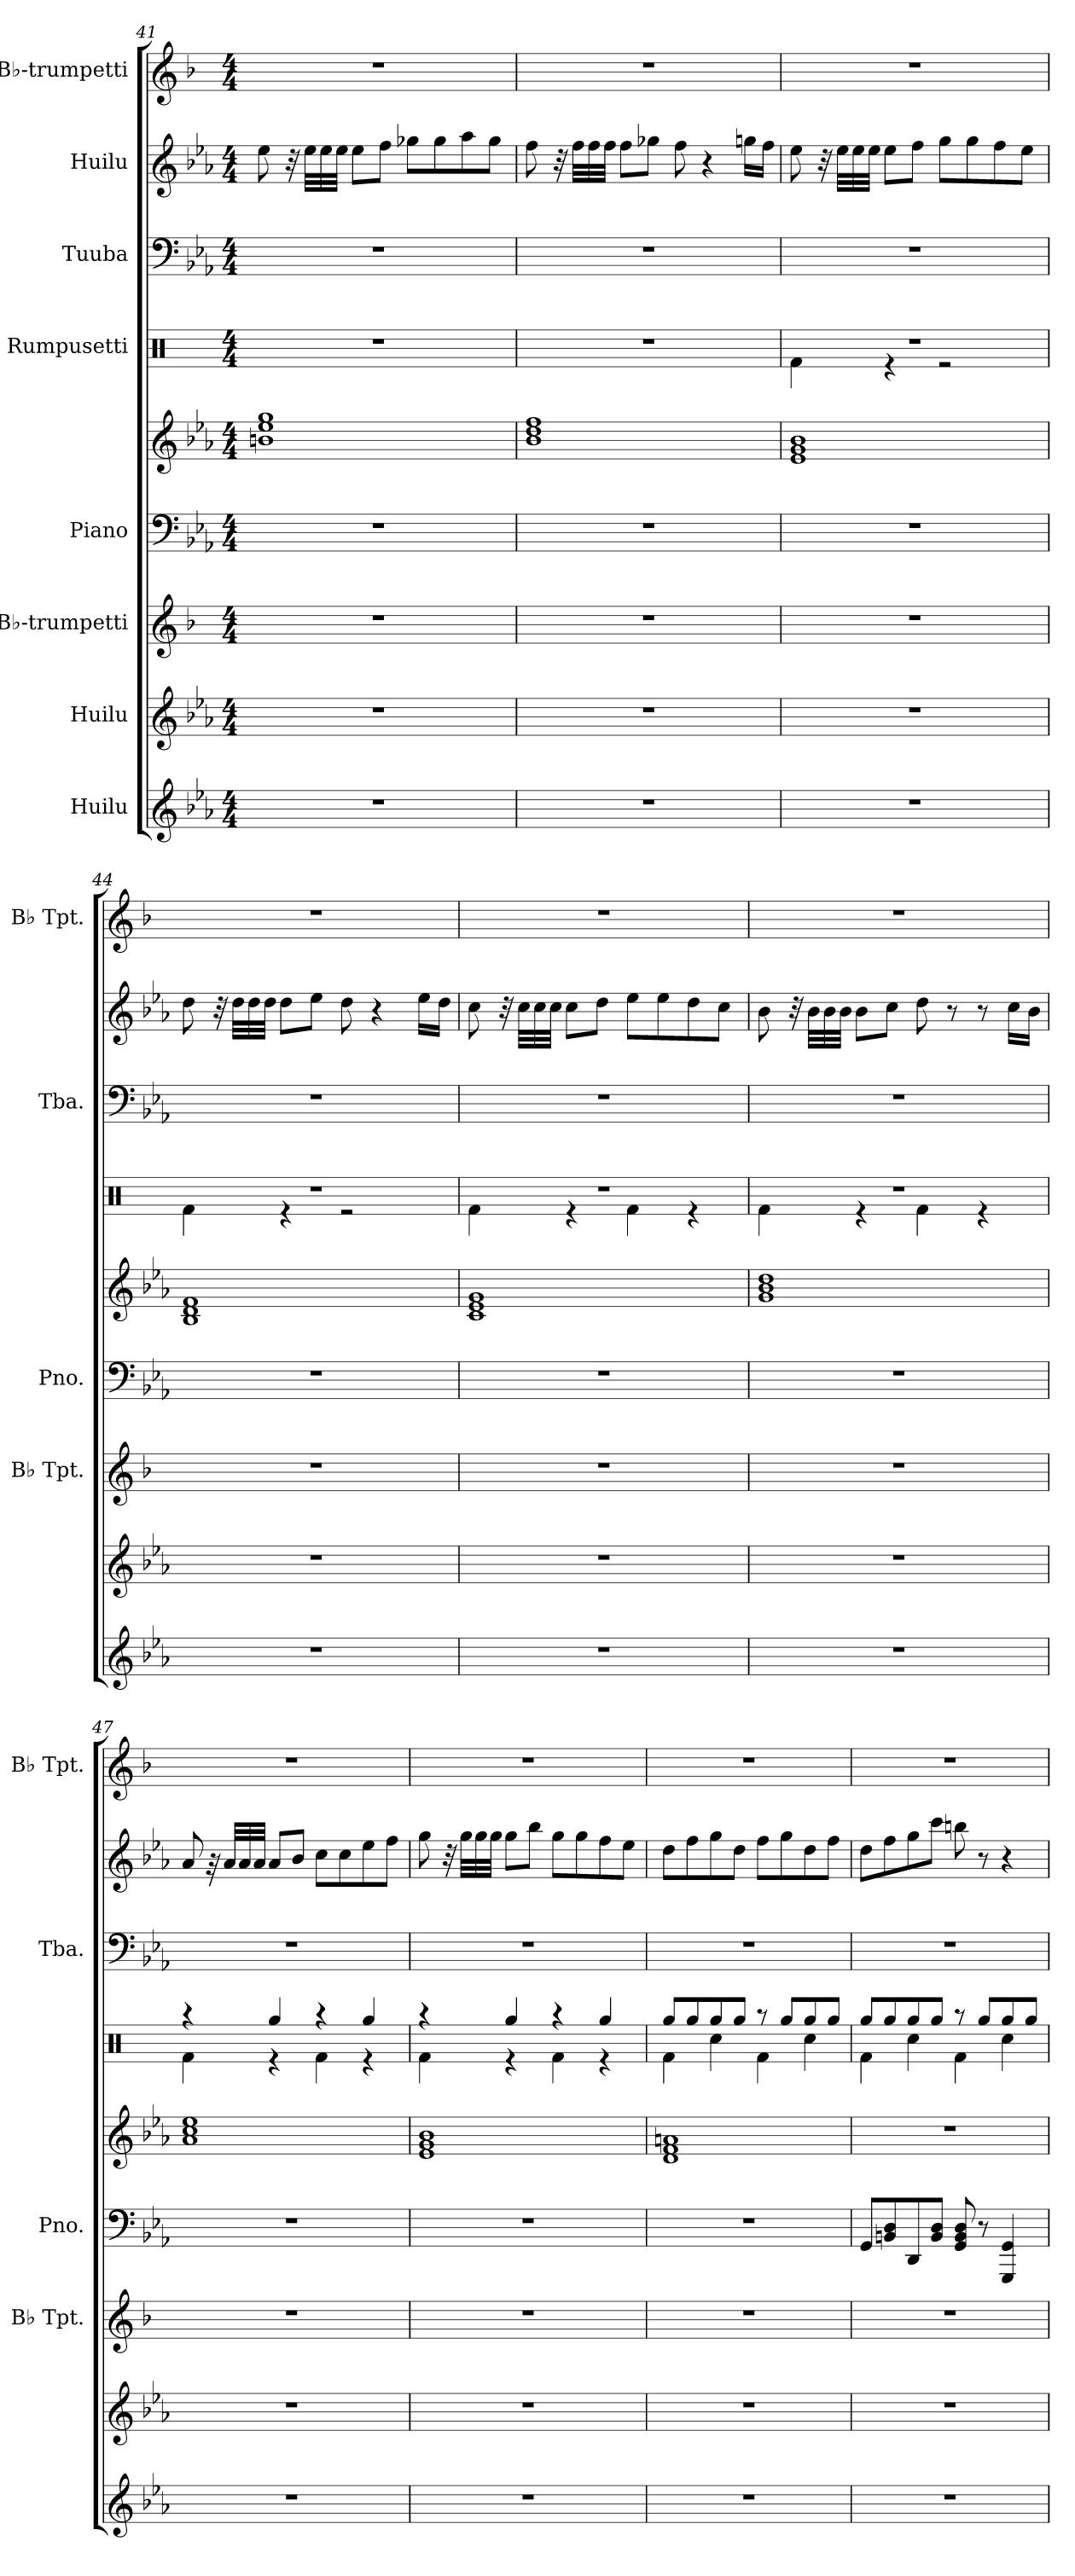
**kern	**kern	**kern	**kern	**kern	**kern	**kern	**kern	**kern
*part8	*part7	*part6	*part5	*part5	*part4	*part3	*part2	*part1
*staff9	*staff8	*staff7	*staff6	*staff5	*staff4	*staff3	*staff2	*staff1
*I"Huilu	*I"Huilu	*I"B♭-trumpetti	*I"Piano	*	*I"Rumpusetti	*I"Tuuba	*I"Huilu	*I"B♭-trumpetti
*	*	*I'B♭ Tpt.	*I'Pno.	*	*	*I'Tba.	*	*I'B♭ Tpt.
!!LO:PB:g=z
*clefG2	*clefG2	*clefG2	*clefF4	*clefG2	*clefX	*clefF4	*clefG2	*clefG2
*	*	*ITrd1c2	*	*	*	*	*	*ITrd1c2
*k[b-e-a-]	*k[b-e-a-]	*k[b-e-a-]	*k[b-e-a-]	*k[b-e-a-]	*k[]	*k[b-e-a-]	*k[b-e-a-]	*k[b-e-a-]
*M4/4	*M4/4	*M4/4	*M4/4	*M4/4	*M4/4	*M4/4	*M4/4	*M4/4
=41	=41	=41	=41	=41	=41	=41	=41	=41
1r	1r	1r	1r	1bn 1ee- 1gg	1r	1r	8ee-\	1r
.	.	.	.	.	.	.	32r	.
.	.	.	.	.	.	.	32ee-\LLL	.
.	.	.	.	.	.	.	32ee-\	.
.	.	.	.	.	.	.	32ee-\JJJ	.
.	.	.	.	.	.	.	8ee-\L	.
.	.	.	.	.	.	.	8ff\J	.
.	.	.	.	.	.	.	8gg-X\L	.
.	.	.	.	.	.	.	8gg-\	.
.	.	.	.	.	.	.	8aa-\	.
.	.	.	.	.	.	.	8gg-\J	.
=42	=42	=42	=42	=42	=42	=42	=42	=42
1r	1r	1r	1r	1b- 1dd 1ff	1r	1r	8ff\	1r
.	.	.	.	.	.	.	32r	.
.	.	.	.	.	.	.	32ff\LLL	.
.	.	.	.	.	.	.	32ff\	.
.	.	.	.	.	.	.	32ff\JJJ	.
.	.	.	.	.	.	.	8ff\L	.
.	.	.	.	.	.	.	8gg-X\J	.
.	.	.	.	.	.	.	8ff\	.
.	.	.	.	.	.	.	4r	.
.	.	.	.	.	.	.	16ggn\LL	.
.	.	.	.	.	.	.	16ff\JJ	.
=43	=43	=43	=43	=43	=43	=43	=43	=43
*	*	*	*	*	*^	*	*	*
1r	1r	1r	1r	1e- 1g 1b-	1r	4Rf\	1r	8ee-\	1r
.	.	.	.	.	.	.	.	32r	.
.	.	.	.	.	.	.	.	32ee-\LLL	.
.	.	.	.	.	.	.	.	32ee-\	.
.	.	.	.	.	.	.	.	32ee-\JJJ	.
.	.	.	.	.	.	4r	.	8ee-\L	.
.	.	.	.	.	.	.	.	8ff\J	.
.	.	.	.	.	.	2r	.	8gg\L	.
.	.	.	.	.	.	.	.	8gg\	.
.	.	.	.	.	.	.	.	8ff\	.
.	.	.	.	.	.	.	.	8ee-\J	.
!!LO:PB:g=z
=44	=44	=44	=44	=44	=44	=44	=44	=44	=44
1r	1r	1r	1r	1B- 1d 1f	1r	4Rf\	1r	8dd\	1r
.	.	.	.	.	.	.	.	32r	.
.	.	.	.	.	.	.	.	32dd\LLL	.
.	.	.	.	.	.	.	.	32dd\	.
.	.	.	.	.	.	.	.	32dd\JJJ	.
.	.	.	.	.	.	4r	.	8dd\L	.
.	.	.	.	.	.	.	.	8ee-\J	.
.	.	.	.	.	.	2r	.	8dd\	.
.	.	.	.	.	.	.	.	4r	.
.	.	.	.	.	.	.	.	16ee-\LL	.
.	.	.	.	.	.	.	.	16dd\JJ	.
=45	=45	=45	=45	=45	=45	=45	=45	=45	=45
1r	1r	1r	1r	1c 1e- 1g	1r	4Rf\	1r	8cc\	1r
.	.	.	.	.	.	.	.	32r	.
.	.	.	.	.	.	.	.	32cc\LLL	.
.	.	.	.	.	.	.	.	32cc\	.
.	.	.	.	.	.	.	.	32cc\JJJ	.
.	.	.	.	.	.	4r	.	8cc\L	.
.	.	.	.	.	.	.	.	8dd\J	.
.	.	.	.	.	.	4Rf\	.	8ee-\L	.
.	.	.	.	.	.	.	.	8ee-\	.
.	.	.	.	.	.	4r	.	8dd\	.
.	.	.	.	.	.	.	.	8cc\J	.
=46	=46	=46	=46	=46	=46	=46	=46	=46	=46
1r	1r	1r	1r	1g 1b- 1dd	1r	4Rf\	1r	8b-\	1r
.	.	.	.	.	.	.	.	32r	.
.	.	.	.	.	.	.	.	32b-\LLL	.
.	.	.	.	.	.	.	.	32b-\	.
.	.	.	.	.	.	.	.	32b-\JJJ	.
.	.	.	.	.	.	4r	.	8b-\L	.
.	.	.	.	.	.	.	.	8cc\J	.
.	.	.	.	.	.	4Rf\	.	8dd\	.
.	.	.	.	.	.	.	.	8r	.
.	.	.	.	.	.	4r	.	8r	.
.	.	.	.	.	.	.	.	16cc\LL	.
.	.	.	.	.	.	.	.	16b-\JJ	.
!!LO:PB:g=z
=47	=47	=47	=47	=47	=47	=47	=47	=47	=47
1r	1r	1r	1r	1a- 1cc 1ee-	4r	4Rf\	1r	8a-/	1r
.	.	.	.	.	.	.	.	32rg	.
.	.	.	.	.	.	.	.	32a-/LLL	.
.	.	.	.	.	.	.	.	32a-/	.
.	.	.	.	.	.	.	.	32a-/JJJ	.
.	.	.	.	.	4Rgg/	4r	.	8a-/L	.
.	.	.	.	.	.	.	.	8b-/J	.
.	.	.	.	.	4r	4Rf\	.	8cc\L	.
.	.	.	.	.	.	.	.	8cc\	.
.	.	.	.	.	4Rgg/	4r	.	8ee-\	.
.	.	.	.	.	.	.	.	8ff\J	.
=48	=48	=48	=48	=48	=48	=48	=48	=48	=48
1r	1r	1r	1r	1e- 1g 1b-	4r	4Rf\	1r	8gg\	1r
.	.	.	.	.	.	.	.	32r	.
.	.	.	.	.	.	.	.	32gg\LLL	.
.	.	.	.	.	.	.	.	32gg\	.
.	.	.	.	.	.	.	.	32gg\JJJ	.
.	.	.	.	.	4Rgg/	4r	.	8gg\L	.
.	.	.	.	.	.	.	.	8bb-\J	.
.	.	.	.	.	4r	4Rf\	.	8gg\L	.
.	.	.	.	.	.	.	.	8gg\	.
.	.	.	.	.	4Rgg/	4r	.	8ff\	.
.	.	.	.	.	.	.	.	8ee-\J	.
=49	=49	=49	=49	=49	=49	=49	=49	=49	=49
1r	1r	1r	1r	1d 1f 1an	8Rgg/L	4Rf\	1r	8dd\L	1r
.	.	.	.	.	8Rgg/	.	.	8ff\	.
.	.	.	.	.	8Rgg/	4Rcc\	.	8gg\	.
.	.	.	.	.	8Rgg/J	.	.	8dd\J	.
.	.	.	.	.	8r	4Rf\	.	8ff\L	.
.	.	.	.	.	8Rgg/L	.	.	8gg\	.
.	.	.	.	.	8Rgg/	4Rcc\	.	8dd\	.
.	.	.	.	.	8Rgg/J	.	.	8ff\J	.
!!LO:PB:g=z
=50	=50	=50	=50	=50	=50	=50	=50	=50	=50
1r	1r	1r	8GG/L	1r	8Rgg/L	4Rf\	1r	8dd\L	1r
.	.	.	8BBn/ 8D/	.	8Rgg/	.	.	8ff\	.
.	.	.	8DD/	.	8Rgg/	4Rcc\	.	8gg\	.
.	.	.	8BB/ 8D/J	.	8Rgg/J	.	.	8ccc\J	.
.	.	.	8GG/ 8BB/ 8D/	.	8r	4Rf\	.	8bbn\	.
.	.	.	8r	.	8Rgg/L	.	.	8r	.
.	.	.	4GGG/ 4GG/	.	8Rgg/	4Rcc\	.	4r	.
.	.	.	.	.	8Rgg/J	.	.	.	.
*	*	*	*	*	*v	*v	*	*	*
=	=	=	=	=	=	=	=	=
*-	*-	*-	*-	*-	*-	*-	*-	*-
